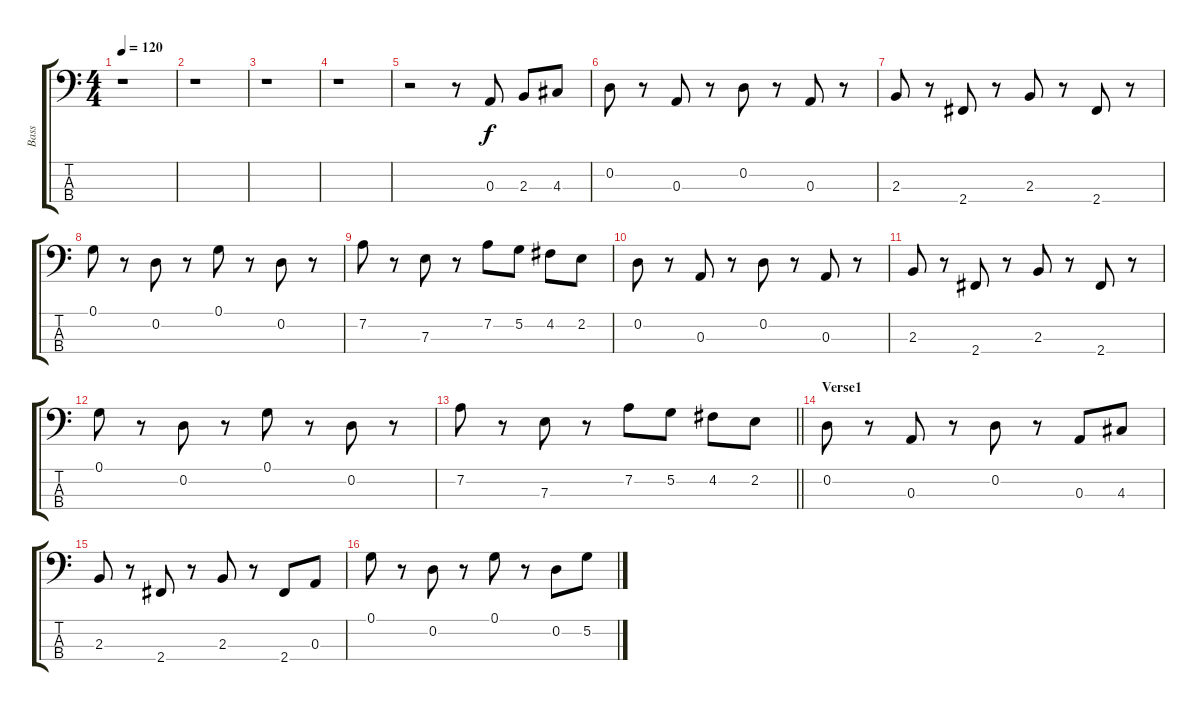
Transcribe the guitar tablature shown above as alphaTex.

\track ("Bass" "Bass") {instrument electricbassfinger}
\staff {score tabs}
\tuning (G2 D2 A1 E1) {hide}
\ts (4 4)
\tempo 120
\clef f4
\ks c
r.1{dy f instrument electricbassfinger} |
r.1 |
r.1 |
r.1 |
r.2 r.8 0.3.8 2.3.8 4.3.8 |
0.2.8 r.8 0.3.8 r.8 0.2.8 r.8 0.3.8 r.8 |
2.3.8 r.8 2.4.8 r.8 2.3.8 r.8 2.4.8 r.8 |
0.1.8 r.8 0.2.8 r.8 0.1.8 r.8 0.2.8 r.8 |
7.2.8 r.8 7.3.8 r.8 7.2.8 5.2.8 4.2.8 2.2.8 |
0.2.8 r.8 0.3.8 r.8 0.2.8 r.8 0.3.8 r.8 |
2.3.8 r.8 2.4.8 r.8 2.3.8 r.8 2.4.8 r.8 |
0.1.8 r.8 0.2.8 r.8 0.1.8 r.8 0.2.8 r.8 |
\barLineRight lightlight
7.2.8 r.8 7.3.8 r.8 7.2.8 5.2.8 4.2.8 2.2.8 |
\section ("" "Verse1")
0.2.8 r.8 0.3.8 r.8 0.2.8 r.8 0.3.8 4.3.8 |
2.3.8 r.8 2.4.8 r.8 2.3.8 r.8 2.4.8 0.3.8 |
0.1.8 r.8 0.2.8 r.8 0.1.8 r.8 0.2.8 5.2.8
